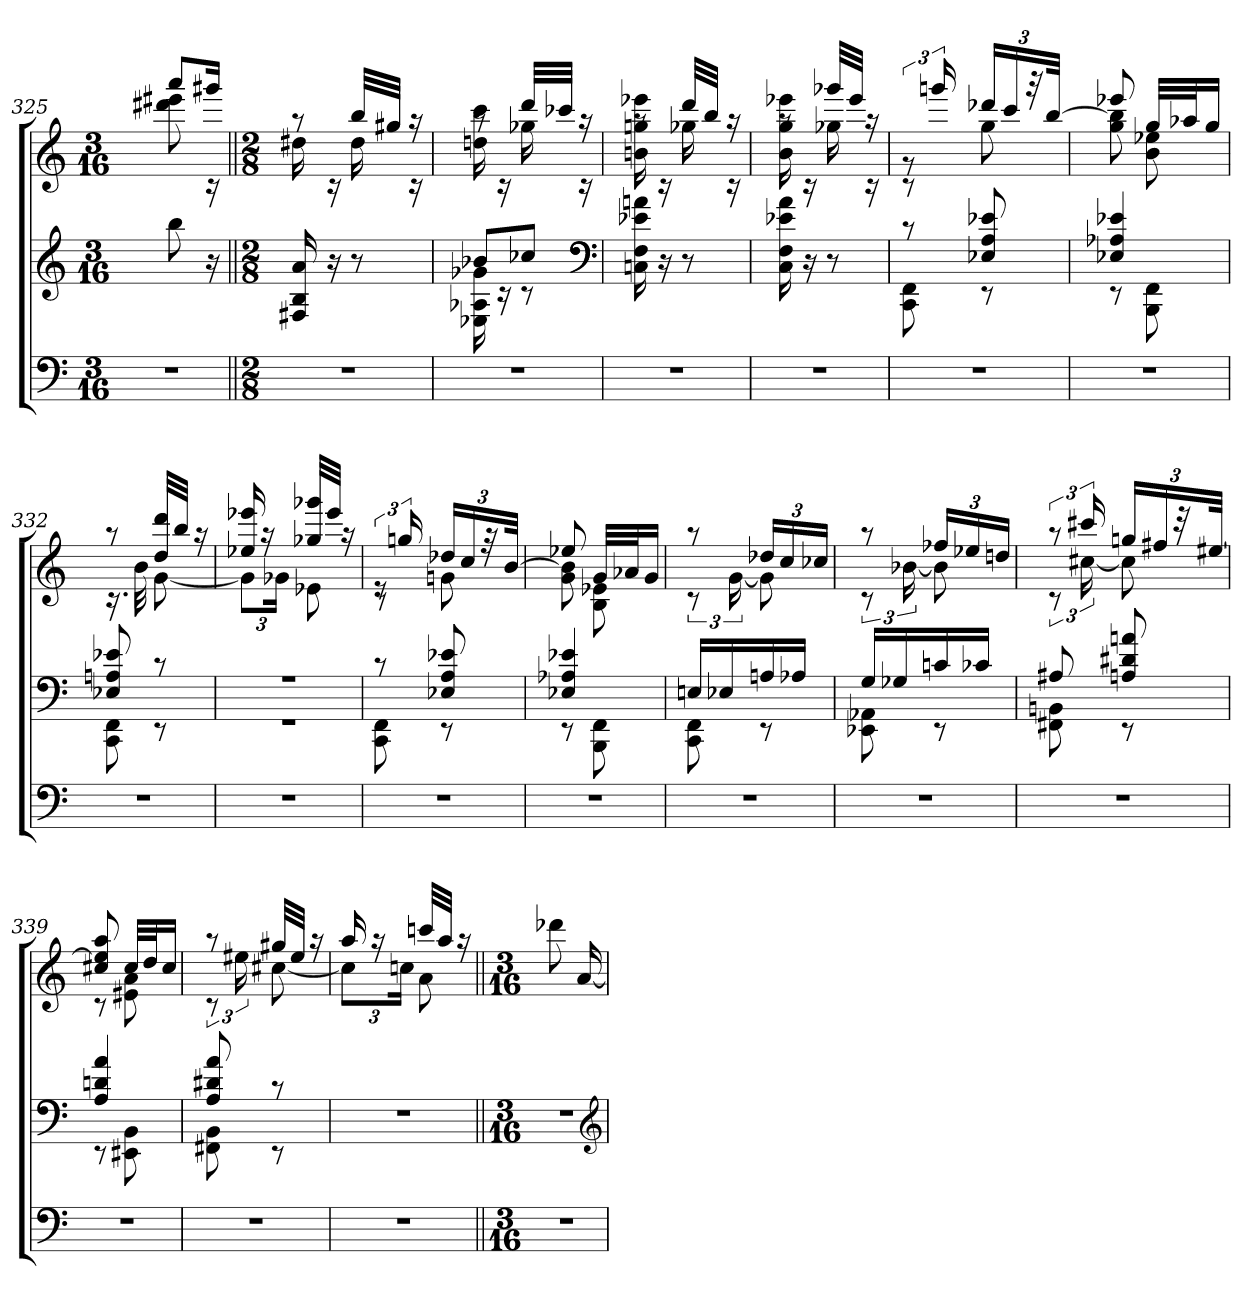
**kern	**kern	**kern
*part3	*part2	*part1
*staff3	*staff2	*staff1
*clefF4	*clefG2	*clefG2
*k[]	*k[]	*k[]
*M3/16	*M3/16	*M3/16
=325	=325	=325
*	*	*^
8.r	8bb	8aaaL	8ddd#X 8eee#X
.	16r	16ggg#XJk	16rc
=326||	=326||	=326||	=326||
*M2/8	*M2/8	*M2/8	*
4r	16F#X 16B 16a	8raa	16dd#X
.	16r	.	16rc
.	8r	32bbLLL	16dd#
.	.	32gg#XJJJ	.
.	.	16raa	16rc
=327	=327	=327	=327
*	*^	*	*
4r	8b-XL	16E-X 16A-X 16g-X	8raa	16ddn 16ccc
.	.	16rc	.	16rc
.	8cc-XJ	8rc	32dddLLL	16gg-X
.	.	.	32ccc-XJJJ	.
.	.	.	16raa	16rc
*	*v	*v	*	*
*	*clefF4	*	*
=328	=328	=328	=328
4r	16Cn 16F 16e-X 16an	8raa	16bn 16ggn 16eee-X
.	16r	.	16rc
.	8r	32dddLLL	16gg-X
.	.	32bbJJJ	.
.	.	16raa	16rc
=329	=329	=329	=329
4r	16C 16F 16e-X 16a	8raa	16b 16gg 16eee-X
.	16r	.	16rc
.	8r	32ggg-XLLL	16gg-X
.	.	32eee-JJJ	.
.	.	16raa	16rc
=330	=330	=330	=330
*	*^	*	*
4r	8rc	8CC 8FF	12rc	8r
.	.	.	24gggn	.
.	8E-X 8A 8e-X	8rEE	24ddd-XLL	8gg\
.	.	.	24ccc	.
.	.	.	48r	.
.	.	.	[48bbJJk	.
=331	=331	=331	=331	=331
4r	4E-X 4A-X 4e-X	8rEE	8eee-X	8gg 8bb]
.	.	8BBB 8FF	32ggLLL	8b 8ee-X
.	.	.	32aa-XJ	.
.	.	.	16ggJJ	.
=332	=332	=332	=332	=332
4r	8E-X 8An 8e-X	8CC 8FF	8raa	16.rc
.	.	.	.	32b
.	8rc	8rEE	32dd 32dddLLL	[8g
.	.	.	32bbJJJ	.
.	.	.	16raa	.
=333	=333	=333	=333	=333
4r	4r	4r	16ee-X 16eee-X	12gL]
.	.	.	16raa	.
.	.	.	.	24g-XJk
.	.	.	32gg-X 32ggg-XLLL	8e-X
.	.	.	32eee-JJJ	.
.	.	.	16raa	.
=334	=334	=334	=334	=334
4r	8rc	8CC 8FF	12rc	8r
.	.	.	24ggn	.
.	8E-X 8A 8e-X	8rEE	24dd-XLL	8gn\
.	.	.	24cc	.
.	.	.	48r	.
.	.	.	[48bJJk	.
=335	=335	=335	=335	=335
4r	4E-X 4A-X 4e-X	8rEE	8ee-X	8g 8b]
.	.	8BBB 8FF	32gLLL	8B 8e-X
.	.	.	32a-XJ	.
.	.	.	16gJJ	.
=336	=336	=336	=336	=336
4r	16EnLL	8CC 8FF	8raa	12rc
.	16E-X	.	.	.
.	.	.	.	[24g
.	16An	8rEE	24dd-XLL	8g]
.	.	.	24cc	.
.	16A-XJJ	.	.	.
.	.	.	24cc-XJJ	.
=337	=337	=337	=337	=337
4r	16GLL	8EE-X 8AA-X	8raa	12rc
.	16G-X	.	.	.
.	.	.	.	[24b-X
.	16cn	8rEE	24ff-XLL	8b-]
.	.	.	24ee-X	.
.	16c-XJJ	.	.	.
.	.	.	24ddnJJ	.
=338	=338	=338	=338	=338
4r	8A#X	8FF#X 8BBn	12raa	12rc
.	.	.	24ccc#X	[24cc#X
.	8An 8d#X 8an	8rEE	24ggnLL	8cc#]
.	.	.	24ff#X	.
.	.	.	48r	.
.	.	.	[48ee#XJJk	.
=339	=339	=339	=339	=339
4r	4A 4dn 4a	8rEE	8cc#X 8ee#] 8aa	8rc
.	.	8EE#X 8BB	32cc#LLL	8e#X 8a
.	.	.	32ddJ	.
.	.	.	16cc#JJ	.
=340	=340	=340	=340	=340
4r	8A 8d#X 8a	8FF#X 8BB	8raa	12rc
.	.	.	.	24ee#X
.	8rc	8rEE	32gg#XLLL	[8cc#X
.	.	.	32ee#JJJ	.
.	.	.	16raa	.
*	*v	*v	*	*
=341	=341	=341	=341
4r	4r	16aa	12cc#L]
.	.	16raa	.
.	.	.	24ccnJk
.	.	32cccnLLL	8a
.	.	32aaJJJ	.
.	.	16raa	.
*	*	*v	*v
=342||	=342||	=342||
*M3/16	*M3/16	*M3/16
8.r	8.r	8ddd-X
.	.	[16a
*	*clefG2	*
=	=	=
*-	*-	*-
